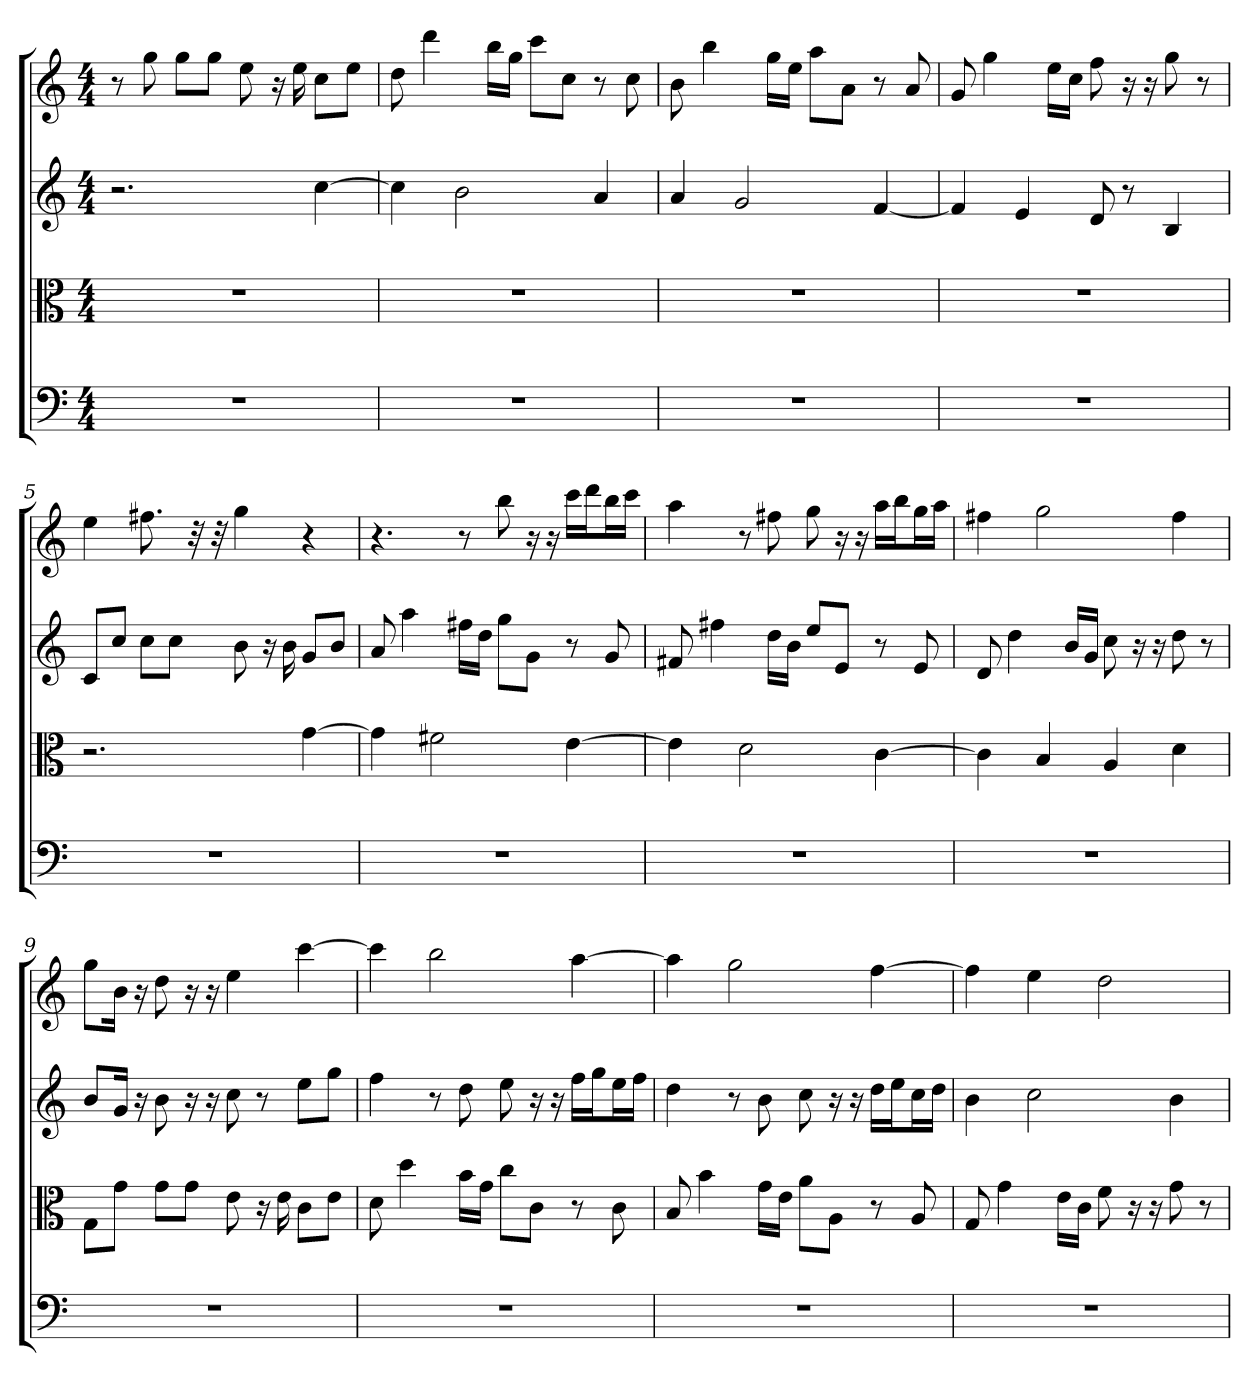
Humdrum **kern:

**kern	**kern	**kern	**kern
*part4	*part3	*part2	*part1
*staff4	*staff3	*staff2	*staff1
*clefF4	*clefC3	*clefG2	*clefG2
*k[]	*k[]	*k[]	*k[]
*C:	*C:	*C:	*C:
*M4/4	*M4/4	*M4/4	*M4/4
=	=	=	=
1r	1r	2.r	8r
.	.	.	8gg
.	.	.	8gg\L
.	.	.	8gg\J
.	.	.	8ee
.	.	.	16r
.	.	.	16ee
.	.	[4cc	8cc\L
.	.	.	8ee\J
=2	=2	=2	=2
1r	1r	4cc]	8dd
.	.	.	4ddd
.	.	2b	.
.	.	.	16bb\LL
.	.	.	16gg\JJ
.	.	.	8ccc\L
.	.	.	8cc\J
.	.	4a	8r
.	.	.	8cc
=3	=3	=3	=3
1r	1r	4a	8b
.	.	.	4bb
.	.	2g	.
.	.	.	16gg\LL
.	.	.	16ee\JJ
.	.	.	8aa\L
.	.	.	8a\J
.	.	[4f	8r
.	.	.	8a
=4	=4	=4	=4
1r	1r	4f]	8g
.	.	.	4gg
.	.	4e	.
.	.	.	16ee\LL
.	.	.	16cc\JJ
.	.	8d	8ff
.	.	8r	16r
.	.	.	16r
.	.	4B	8gg
.	.	.	8r
=5	=5	=5	=5
1r	2.r	8c/L	4ee
.	.	8cc/J	.
.	.	8cc\L	8.ff#X
.	.	8cc\J	.
.	.	.	32r
.	.	.	32r
.	.	8b	4gg
.	.	16r	.
.	.	16b	.
.	[4g	8g/L	4r
.	.	8b/J	.
=6	=6	=6	=6
1r	4g]	8a	4.r
.	.	4aa	.
.	2f#X	.	.
.	.	16ff#X\LL	8r
.	.	16dd\JJ	.
.	.	8gg\L	8bb
.	.	8g\J	16r
.	.	.	16r
.	[4e	8r	16ccc\LL
.	.	.	16ddd\J
.	.	8g	16bb\L
.	.	.	16ccc\JJ
=7	=7	=7	=7
1r	4e]	8f#X	4aa
.	.	4ff#X	.
.	2d	.	8r
.	.	16dd\LL	8ff#X
.	.	16b\JJ	.
.	.	8ee/L	8gg
.	.	8e/J	16r
.	.	.	16r
.	[4c	8r	16aa\LL
.	.	.	16bb\J
.	.	8e	16gg\L
.	.	.	16aa\JJ
=8	=8	=8	=8
1r	4c]	8d	4ff#X
.	.	4dd	.
.	4B	.	2gg
.	.	16b/LL	.
.	.	16g/JJ	.
.	4A	8cc	.
.	.	16r	.
.	.	16r	.
.	4d	8dd	4ff#
.	.	8r	.
=9	=9	=9	=9
1r	8G\L	8b/L	8gg\L
.	8g\J	16g/Jk	16b\Jk
.	.	16r	16r
.	8g\L	8b	8dd
.	8g\J	16r	16r
.	.	16r	16r
.	8e	8cc	4ee
.	16r	8r	.
.	16e	.	.
.	8c\L	8ee\L	[4ccc
.	8e\J	8gg\J	.
=10	=10	=10	=10
1r	8d	4ff	4ccc]
.	4dd	.	.
.	.	8r	2bb
.	16b\LL	8dd	.
.	16g\JJ	.	.
.	8cc\L	8ee	.
.	8c\J	16r	.
.	.	16r	.
.	8r	16ff\LL	[4aa
.	.	16gg\J	.
.	8c	16ee\L	.
.	.	16ff\JJ	.
=11	=11	=11	=11
1r	8B	4dd	4aa]
.	4b	.	.
.	.	8r	2gg
.	16g\LL	8b	.
.	16e\JJ	.	.
.	8a\L	8cc	.
.	8A\J	16r	.
.	.	16r	.
.	8r	16dd\LL	[4ff
.	.	16ee\J	.
.	8A	16cc\L	.
.	.	16dd\JJ	.
=12	=12	=12	=12
1r	8G	4b	4ff]
.	4g	.	.
.	.	2cc	4ee
.	16e\LL	.	.
.	16c\JJ	.	.
.	8f	.	2dd
.	16r	.	.
.	16r	.	.
.	8g	4b	.
.	8r	.	.
=	=	=	=
*-	*-	*-	*-
